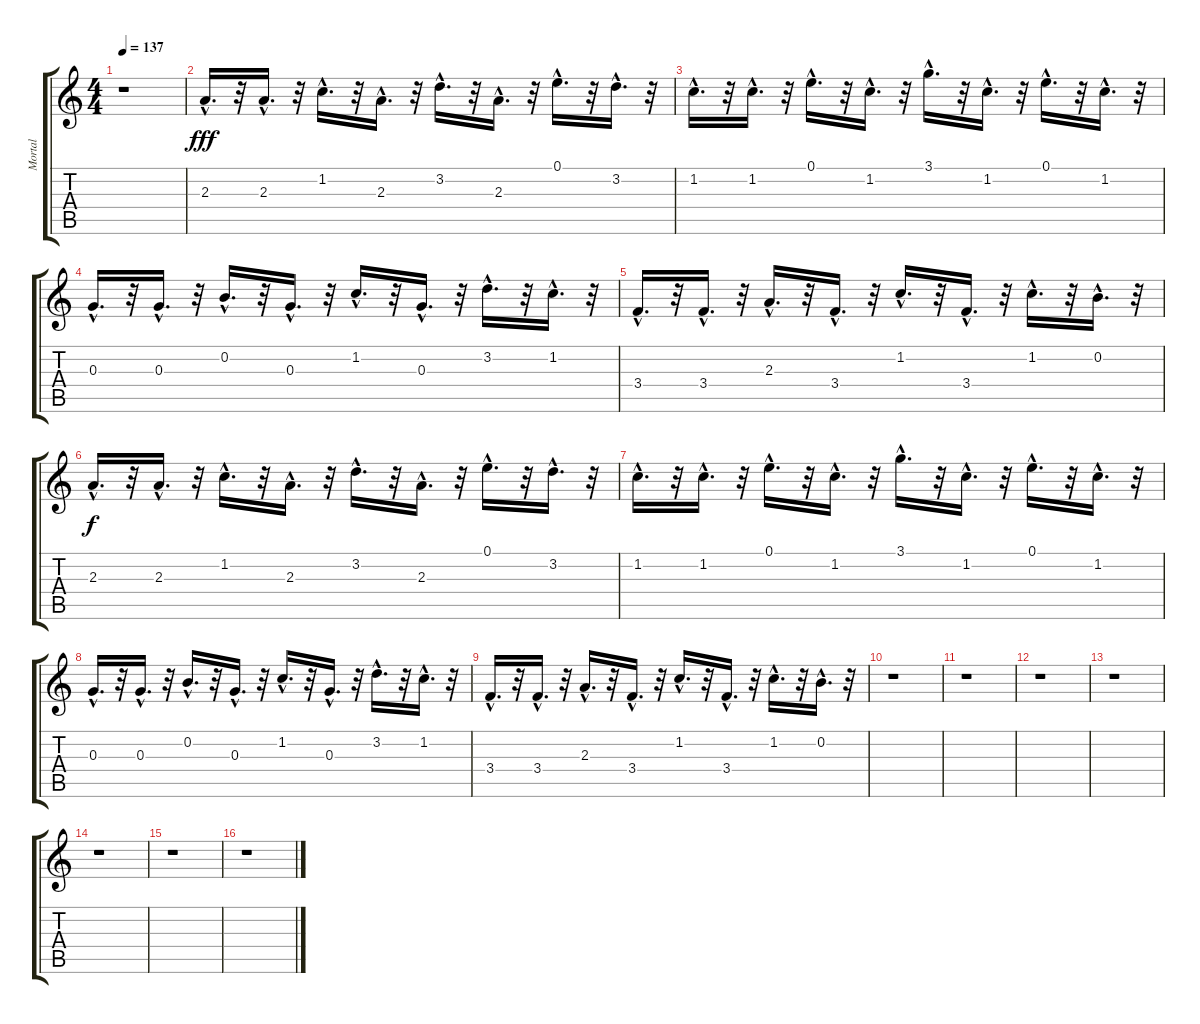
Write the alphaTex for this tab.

\track (" Mortal" " Mortal") {instrument acousticguitarsteel}
\staff {score tabs}
\tuning (E4 B3 G3 D3 A2 E2) {hide}
\ts (4 4)
\tempo 137
\clef g2
\ks c
r.1{dy f} |
2.3{hac}.16{d dy fff} r.32 2.3{hac}.16{d} r.32 1.2{hac}.16{d} r.32 2.3{hac}.16{d} r.32 3.2{hac}.16{d} r.32 2.3{hac}.16{d} r.32 0.1{hac}.16{d} r.32 3.2{hac}.16{d} r.32 |
1.2{hac}.16{d} r.32 1.2{hac}.16{d} r.32 0.1{hac}.16{d} r.32 1.2{hac}.16{d} r.32 3.1{hac}.16{d} r.32 1.2{hac}.16{d} r.32 0.1{hac}.16{d} r.32 1.2{hac}.16{d} r.32 |
0.3{hac}.16{d} r.32 0.3{hac}.16{d} r.32 0.2{hac}.16{d} r.32 0.3{hac}.16{d} r.32 1.2{hac}.16{d} r.32 0.3{hac}.16{d} r.32 3.2{hac}.16{d} r.32 1.2{hac}.16{d} r.32 |
3.4{hac}.16{d} r.32 3.4{hac}.16{d} r.32 2.3{hac}.16{d} r.32 3.4{hac}.16{d} r.32 1.2{hac}.16{d} r.32 3.4{hac}.16{d} r.32 1.2{hac}.16{d} r.32 0.2{hac}.16{d} r.32 |
2.3{hac}.16{d dy f} r.32 2.3{hac}.16{d} r.32 1.2{hac}.16{d} r.32 2.3{hac}.16{d} r.32 3.2{hac}.16{d} r.32 2.3{hac}.16{d} r.32 0.1{hac}.16{d} r.32 3.2{hac}.16{d} r.32 |
1.2{hac}.16{d} r.32 1.2{hac}.16{d} r.32 0.1{hac}.16{d} r.32 1.2{hac}.16{d} r.32 3.1{hac}.16{d} r.32 1.2{hac}.16{d} r.32 0.1{hac}.16{d} r.32 1.2{hac}.16{d} r.32 |
0.3{hac}.16{d} r.32 0.3{hac}.16{d} r.32 0.2{hac}.16{d} r.32 0.3{hac}.16{d} r.32 1.2{hac}.16{d} r.32 0.3{hac}.16{d} r.32 3.2{hac}.16{d} r.32 1.2{hac}.16{d} r.32 |
3.4{hac}.16{d} r.32 3.4{hac}.16{d} r.32 2.3{hac}.16{d} r.32 3.4{hac}.16{d} r.32 1.2{hac}.16{d} r.32 3.4{hac}.16{d} r.32 1.2{hac}.16{d} r.32 0.2{hac}.16{d} r.32 |
r.1 |
r.1 |
r.1 |
r.1 |
r.1 |
r.1 |
r.1
